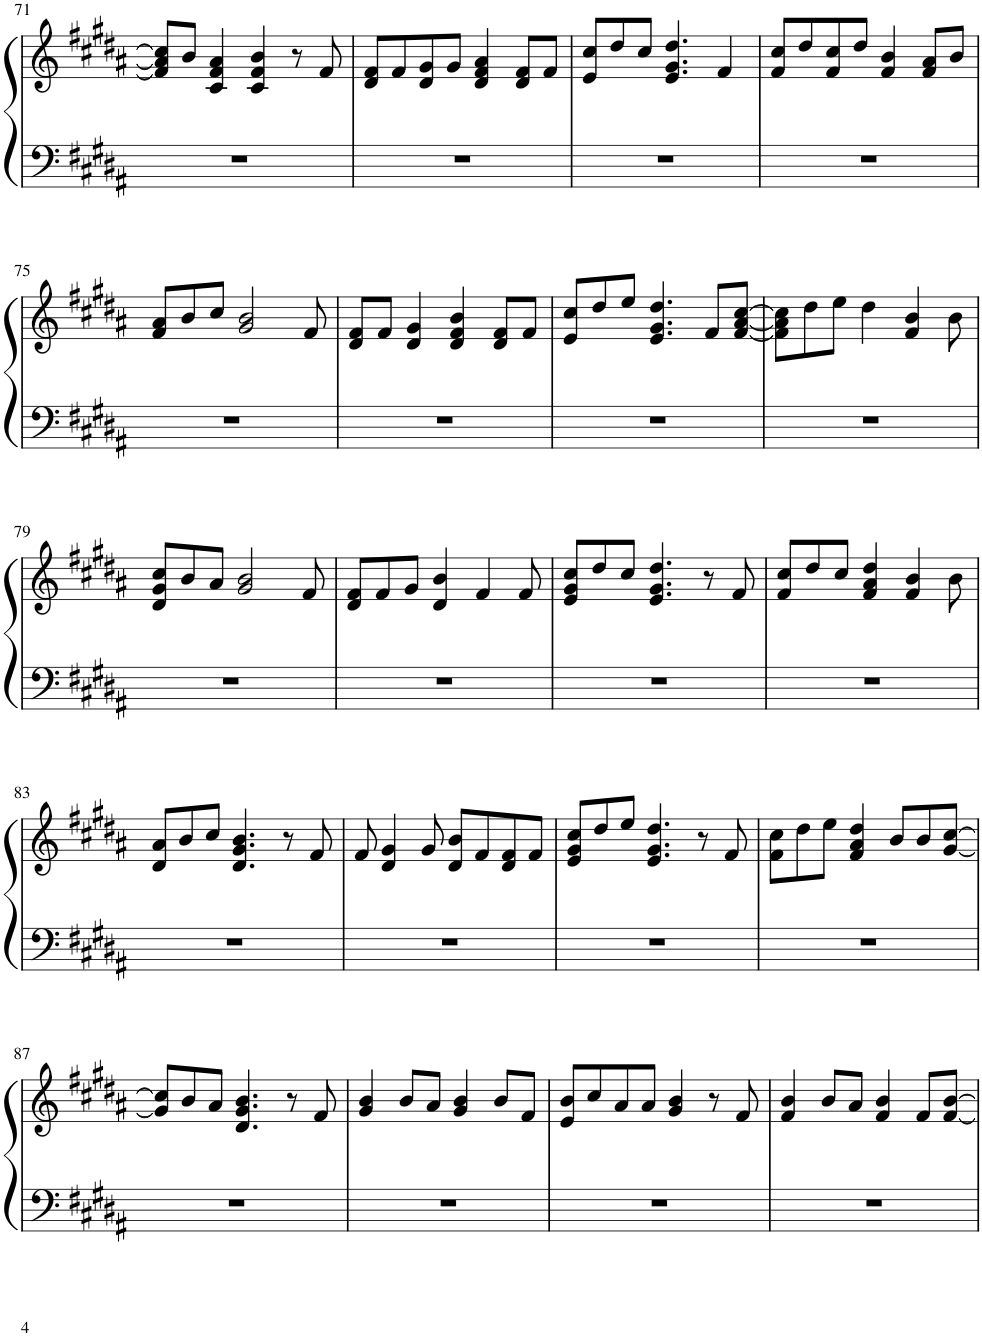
**kern	**kern
*part1	*part1
*staff2	*staff1
*I"Piano	*
*I'Pno.	*
!!LO:PB:g=z
*clefF4	*clefG2
*k[f#c#g#d#a#]	*k[f#c#g#d#a#]
*M4/4	*M4/4
=71	=71
1r	8f#/] 8a#/] 8cc#/]L
.	8b/J
.	4c#/ 4f#/ 4a#/
.	4c#/ 4f#/ 4b/
.	8r
.	8f#/
=72	=72
1r	8d#/ 8f#/L
.	8f#/
.	8d#/ 8g#/
.	8g#/J
.	4d#/ 4f#/ 4a#/
.	8d#/ 8f#/L
.	8f#/J
=73	=73
1r	8e/ 8cc#/L
.	8dd#/
.	8cc#/J
.	4.e/ 4.g#/ 4.dd#/
.	4f#/
=74	=74
1r	8f#/ 8cc#/L
.	8dd#/
.	8f#/ 8cc#/
.	8dd#/J
.	4f#/ 4b/
.	8f#/ 8a#/L
.	8b/J
!!LO:LB:g=z
=75	=75
1r	8f#/ 8a#/L
.	8b/
.	8cc#/J
.	2g#/ 2b/
.	8f#/
=76	=76
1r	8d#/ 8f#/L
.	8f#/J
.	4d#/ 4g#/
.	4d#/ 4f#/ 4b/
.	8d#/ 8f#/L
.	8f#/J
=77	=77
1r	8e/ 8cc#/L
.	8dd#/
.	8ee/J
.	4.e/ 4.g#/ 4.dd#/
.	8f#/L
.	[8f#/ [8a#/ [8cc#/J
=78	=78
1r	8f#\] 8a#\] 8cc#\]L
.	8dd#\
.	8ee\J
.	4dd#\
.	4f#/ 4b/
.	8b\
!!LO:LB:g=z
=79	=79
1r	8d#/ 8g#/ 8cc#/L
.	8b/
.	8a#/J
.	2g#/ 2b/
.	8f#/
=80	=80
1r	8d#/ 8f#/L
.	8f#/
.	8g#/J
.	4d#/ 4b/
.	4f#/
.	8f#/
=81	=81
1r	8e/ 8g#/ 8cc#/L
.	8dd#/
.	8cc#/J
.	4.e/ 4.g#/ 4.dd#/
.	8r
.	8f#/
=82	=82
1r	8f#/ 8cc#/L
.	8dd#/
.	8cc#/J
.	4f#/ 4a#/ 4dd#/
.	4f#/ 4b/
.	8b\
!!LO:LB:g=z
=83	=83
1r	8d#/ 8a#/L
.	8b/
.	8cc#/J
.	4.d#/ 4.g#/ 4.b/
.	8r
.	8f#/
=84	=84
1r	8f#/
.	4d#/ 4g#/
.	8g#/
.	8d#/ 8b/L
.	8f#/
.	8d#/ 8f#/
.	8f#/J
=85	=85
1r	8e/ 8g#/ 8cc#/L
.	8dd#/
.	8ee/J
.	4.e/ 4.g#/ 4.dd#/
.	8r
.	8f#/
=86	=86
1r	8f#\ 8cc#\L
.	8dd#\
.	8ee\J
.	4f#/ 4a#/ 4dd#/
.	8b/L
.	8b/
.	[8g#/ [8cc#/J
!!LO:LB:g=z
=87	=87
1r	8g#/] 8cc#/]L
.	8b/
.	8a#/J
.	4.d#/ 4.g#/ 4.b/
.	8r
.	8f#/
=88	=88
1r	4g#/ 4b/
.	8b/L
.	8a#/J
.	4g#/ 4b/
.	8b/L
.	8f#/J
=89	=89
1r	8e/ 8b/L
.	8cc#/
.	8a#/
.	8a#/J
.	4g#/ 4b/
.	8r
.	8f#/
=90	=90
1r	4f#/ 4b/
.	8b/L
.	8a#/J
.	4f#/ 4b/
.	8f#/L
.	[8f#/ [8b/J
=	=
*-	*-
